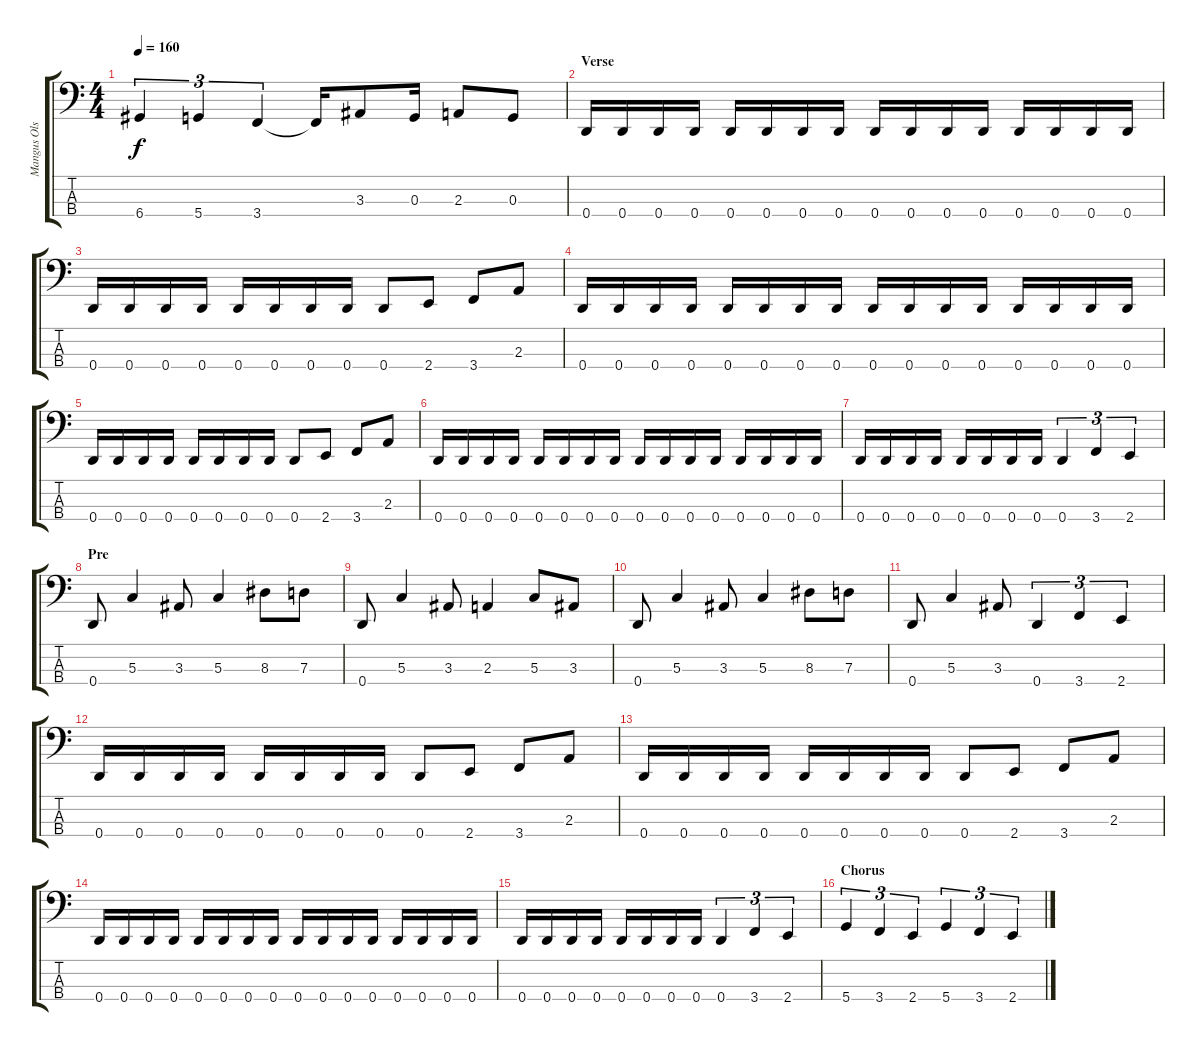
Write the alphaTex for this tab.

\track ("Mangus Olsfelt" "Mangus Ols") {instrument electricbasspick}
\staff {score tabs}
\tuning (F2 C2 G1 D1) {hide}
\ts (4 4)
\tempo 160
\clef f4
\ks c
6.4.4{tu (3 2) dy f} 5.4.4{tu (3 2)} 3.4.4{tu (3 2)} 3.4{t}.16 3.3.8 0.3.16 2.3.8 0.3.8 |
\section ("" "Verse")
0.4.16 0.4.16 0.4.16 0.4.16 0.4.16 0.4.16 0.4.16 0.4.16 0.4.16 0.4.16 0.4.16 0.4.16 0.4.16 0.4.16 0.4.16 0.4.16 |
0.4.16 0.4.16 0.4.16 0.4.16 0.4.16 0.4.16 0.4.16 0.4.16 0.4.8 2.4.8 3.4.8 2.3.8 |
0.4.16 0.4.16 0.4.16 0.4.16 0.4.16 0.4.16 0.4.16 0.4.16 0.4.16 0.4.16 0.4.16 0.4.16 0.4.16 0.4.16 0.4.16 0.4.16 |
0.4.16 0.4.16 0.4.16 0.4.16 0.4.16 0.4.16 0.4.16 0.4.16 0.4.8 2.4.8 3.4.8 2.3.8 |
0.4.16 0.4.16 0.4.16 0.4.16 0.4.16 0.4.16 0.4.16 0.4.16 0.4.16 0.4.16 0.4.16 0.4.16 0.4.16 0.4.16 0.4.16 0.4.16 |
0.4.16 0.4.16 0.4.16 0.4.16 0.4.16 0.4.16 0.4.16 0.4.16 0.4.4{tu (3 2)} 3.4.4{tu (3 2)} 2.4.4{tu (3 2)} |
\section ("" "Pre")
0.4.8 5.3.4 3.3.8 5.3.4 8.3.8 7.3.8 |
0.4.8 5.3.4 3.3.8 2.3.4 5.3.8 3.3.8 |
0.4.8 5.3.4 3.3.8 5.3.4 8.3.8 7.3.8 |
0.4.8 5.3.4 3.3.8 0.4.4{tu (3 2)} 3.4.4{tu (3 2)} 2.4.4{tu (3 2)} |
0.4.16 0.4.16 0.4.16 0.4.16 0.4.16 0.4.16 0.4.16 0.4.16 0.4.8 2.4.8 3.4.8 2.3.8 |
0.4.16 0.4.16 0.4.16 0.4.16 0.4.16 0.4.16 0.4.16 0.4.16 0.4.8 2.4.8 3.4.8 2.3.8 |
0.4.16 0.4.16 0.4.16 0.4.16 0.4.16 0.4.16 0.4.16 0.4.16 0.4.16 0.4.16 0.4.16 0.4.16 0.4.16 0.4.16 0.4.16 0.4.16 |
0.4.16 0.4.16 0.4.16 0.4.16 0.4.16 0.4.16 0.4.16 0.4.16 0.4.4{tu (3 2)} 3.4.4{tu (3 2)} 2.4.4{tu (3 2)} |
\section ("" "Chorus")
5.4.4{tu (3 2)} 3.4.4{tu (3 2)} 2.4.4{tu (3 2)} 5.4.4{tu (3 2)} 3.4.4{tu (3 2)} 2.4.4{tu (3 2)}
